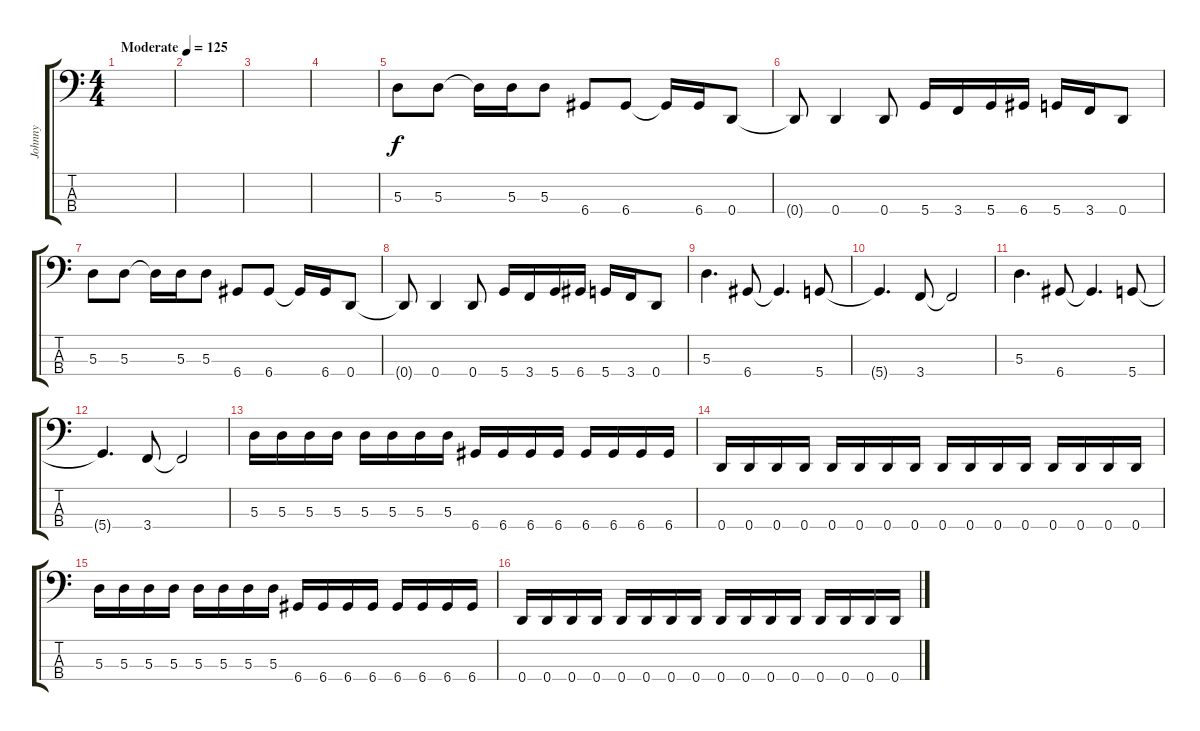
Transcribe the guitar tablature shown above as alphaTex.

\track ("Johnny" "Johnny") {instrument electricbassfinger}
\staff {score tabs}
\tuning (G2 D2 A1 D1) {hide}
\ts (4 4)
\tempo (125 "Moderate")
\clef f4
\ks c
|
|
|
|
5.3.8 5.3.8 5.3{t}.16 5.3.16 5.3.8 6.4.8 6.4.8 6.4{t}.16 6.4.16 0.4.8 |
0.4{t}.8 0.4.4 0.4.8 5.4.16 3.4.16 5.4.16 6.4.16 5.4.16 3.4.16 0.4.8 |
5.3.8 5.3.8 5.3{t}.16 5.3.16 5.3.8 6.4.8 6.4.8 6.4{t}.16 6.4.16 0.4.8 |
0.4{t}.8 0.4.4 0.4.8 5.4.16 3.4.16 5.4.16 6.4.16 5.4.16 3.4.16 0.4.8 |
5.3.4{d} 6.4.8 6.4{t}.4{d} 5.4.8 |
5.4{t}.4{d} 3.4.8 3.4{t}.2 |
5.3.4{d} 6.4.8 6.4{t}.4{d} 5.4.8 |
5.4{t}.4{d} 3.4.8 3.4{t}.2 |
5.3.16 5.3.16 5.3.16 5.3.16 5.3.16 5.3.16 5.3.16 5.3.16 6.4.16 6.4.16 6.4.16 6.4.16 6.4.16 6.4.16 6.4.16 6.4.16 |
0.4.16 0.4.16 0.4.16 0.4.16 0.4.16 0.4.16 0.4.16 0.4.16 0.4.16 0.4.16 0.4.16 0.4.16 0.4.16 0.4.16 0.4.16 0.4.16 |
5.3.16 5.3.16 5.3.16 5.3.16 5.3.16 5.3.16 5.3.16 5.3.16 6.4.16 6.4.16 6.4.16 6.4.16 6.4.16 6.4.16 6.4.16 6.4.16 |
0.4.16 0.4.16 0.4.16 0.4.16 0.4.16 0.4.16 0.4.16 0.4.16 0.4.16 0.4.16 0.4.16 0.4.16 0.4.16 0.4.16 0.4.16 0.4.16
